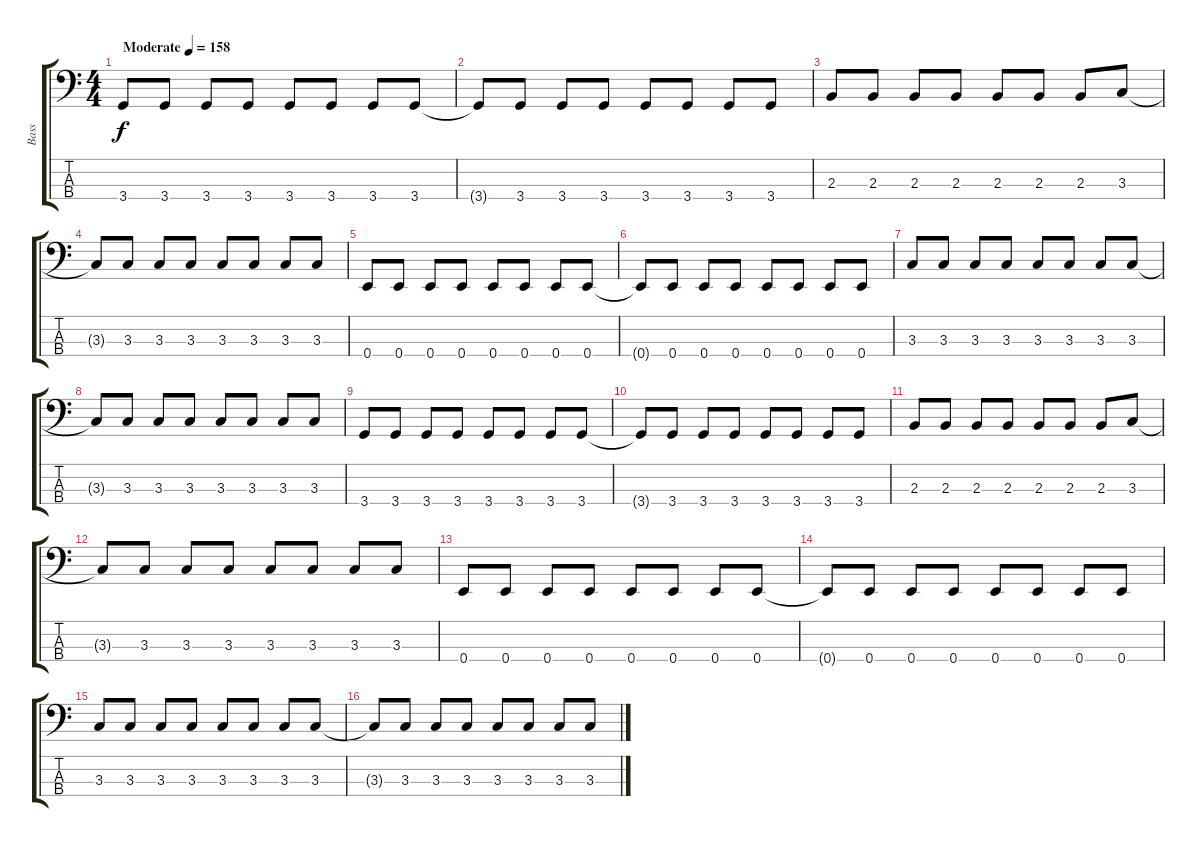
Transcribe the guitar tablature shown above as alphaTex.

\track ("Bass" "Bass") {instrument electricbassfinger}
\staff {score tabs}
\tuning (G2 D2 A1 E1) {hide}
\ts (4 4)
\tempo (158 "Moderate")
\clef f4
\ks c
3.4.8{dy f instrument electricbassfinger} 3.4.8 3.4.8 3.4.8 3.4.8 3.4.8 3.4.8 3.4.8 |
3.4{t}.8 3.4.8 3.4.8 3.4.8 3.4.8 3.4.8 3.4.8 3.4.8 |
2.3.8 2.3.8 2.3.8 2.3.8 2.3.8 2.3.8 2.3.8 3.3.8 |
3.3{t}.8 3.3.8 3.3.8 3.3.8 3.3.8 3.3.8 3.3.8 3.3.8 |
0.4.8 0.4.8 0.4.8 0.4.8 0.4.8 0.4.8 0.4.8 0.4.8 |
0.4{t}.8 0.4.8 0.4.8 0.4.8 0.4.8 0.4.8 0.4.8 0.4.8 |
3.3.8 3.3.8 3.3.8 3.3.8 3.3.8 3.3.8 3.3.8 3.3.8 |
3.3{t}.8 3.3.8 3.3.8 3.3.8 3.3.8 3.3.8 3.3.8 3.3.8 |
3.4.8 3.4.8 3.4.8 3.4.8 3.4.8 3.4.8 3.4.8 3.4.8 |
3.4{t}.8 3.4.8 3.4.8 3.4.8 3.4.8 3.4.8 3.4.8 3.4.8 |
2.3.8 2.3.8 2.3.8 2.3.8 2.3.8 2.3.8 2.3.8 3.3.8 |
3.3{t}.8 3.3.8 3.3.8 3.3.8 3.3.8 3.3.8 3.3.8 3.3.8 |
0.4.8 0.4.8 0.4.8 0.4.8 0.4.8 0.4.8 0.4.8 0.4.8 |
0.4{t}.8 0.4.8 0.4.8 0.4.8 0.4.8 0.4.8 0.4.8 0.4.8 |
3.3.8 3.3.8 3.3.8 3.3.8 3.3.8 3.3.8 3.3.8 3.3.8 |
3.3{t}.8 3.3.8 3.3.8 3.3.8 3.3.8 3.3.8 3.3.8 3.3.8
